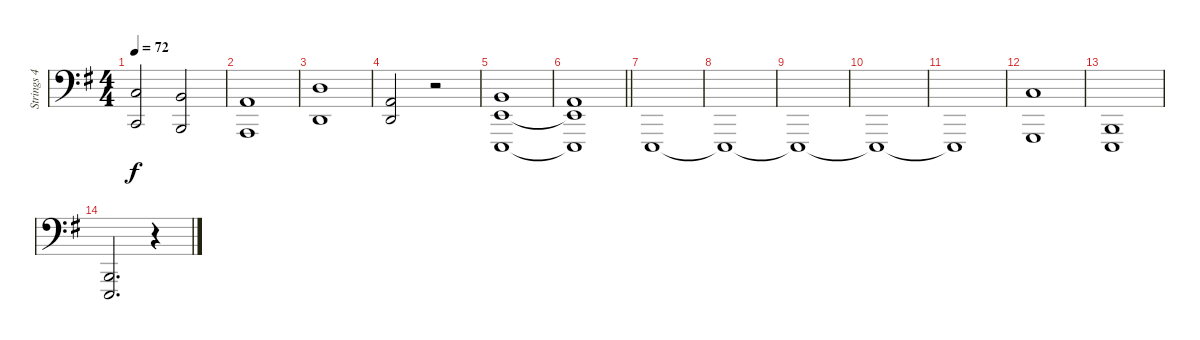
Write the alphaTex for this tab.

\track ("Strings 4" "Strings 4") {instrument stringensemble2}
\staff {score}
\tuning (C3 G2 D2 A1 E1 B-1) {hide}
\ts (4 4)
\tempo 72
\clef f4
\ks eminor
(8.5 13.6).2{dy f} (7.5 12.6).2 |
(0.4 10.6).1 |
(0.3 15.6).1 |
(0.3 12.4).2 r.2 |
(9.3 7.4 0.5).1 |
\barLineRight lightlight
(2.2 7.4{t} 0.5{t}).1 |
0.5.1 |
0.5{t}.1 |
0.5{t}.1 |
0.5{t}.1 |
0.5{t}.1 |
(3.5 13.6).1 |
(2.4 0.5).1 |
(2.4 0.5).2{d} r.4
